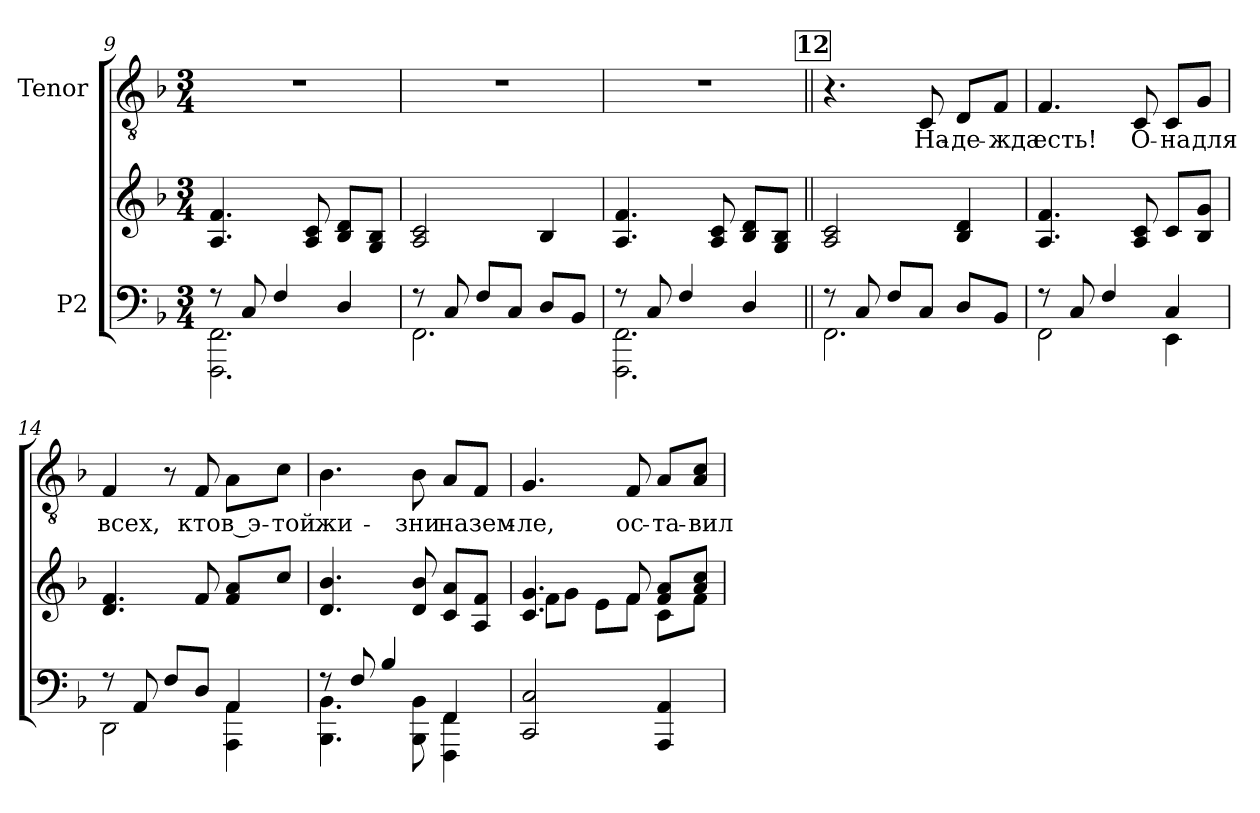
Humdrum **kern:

**kern	**kern	**kern	**text
*part2	*part2	*part1	*part1
*staff3	*staff2	*staff1	*staff1
*I"P2	*	*I"Tenor	*
*clefF4	*clefG2	*clefGv2	*
*	*	*ITrd7c12	*
*k[b-]	*k[b-]	*k[b-]	*
*F:	*F:	*F:	*
*M3/4	*M3/4	*M3/4	*
=9	=9	=9	=9
*^	*	*	*
!	!	!	!LO:N:vis=1	!
8r	2.FFFi\ 2.FFi	4.Ai/ 4.fi	2.r	.
8Ci/	.	.	.	.
4Fi/	.	.	.	.
.	.	8Ai/ 8ci	.	.
4Di/	.	8B-i/ 8diL	.	.
.	.	8Gi/ 8B-iJ	.	.
=10	=10	=10	=10	=10
!	!	!	!LO:N:vis=1	!
8r	2.FFi\	2Ai/ 2ci	2.r	.
8Ci/	.	.	.	.
8Fi/L	.	.	.	.
8Ci/J	.	.	.	.
8Di/L	.	4B-i/	.	.
8BB-i/J	.	.	.	.
!!LO:LB:g=z
=11	=11	=11	=11	=11
!	!	!	!LO:N:vis=1	!
8r	2.FFFi\ 2.FFi	4.Ai/ 4.fi	2.r	.
8Ci/	.	.	.	.
4Fi/	.	.	.	.
.	.	8Ai/ 8ci	.	.
4Di/	.	8B-i/ 8diL	.	.
.	.	8Gi/ 8B-iJ	.	.
!!LO:REH:place=s1:B:color=#000000:enc=box:fs=17.0167:t=12
=12||	=12||	=12||	=12||	=12||
8r	2.FFi\	2Ai/ 2ci	4.r	.
8Ci/	.	.	.	.
8Fi/L	.	.	.	.
!	!	!	!	!LO:LY:b:color=#000000
8Ci/J	.	.	8CCi/	На-
!	!	!	!	!LO:LY:b:color=#000000
8Di/L	.	4B-i/ 4di	8DDi/L	-де-
!	!	!	!	!LO:LY:b:color=#000000
8BB-i/J	.	.	8FFi/J	-жда
=13	=13	=13	=13	=13
!	!	!	!	!LO:LY:b:color=#000000
8r	2FFi\	4.Ai/ 4.fi	4.FFi/	есть!
8Ci/	.	.	.	.
4Fi/	.	.	.	.
!	!	!	!	!LO:LY:b:color=#000000
.	.	8Ai/ 8ci	8CCi/	О-
!	!	!	!	!LO:LY:b:color=#000000
4Ci/	4EEi\	8ci/L	8CCi/L	-на
!	!	!	!	!LO:LY:b:color=#000000
.	.	8B-i/ 8giJ	8GGi/J	для
=14	=14	=14	=14	=14
!	!	!	!	!LO:LY:b:color=#000000
8r	2DDi\	4.di/ 4.fi	4FFi/	всех,
8AAi/	.	.	.	.
8Fi/L	.	.	8r	.
!	!	!	!	!LO:LY:b:color=#000000
8Di/J	.	8fi/	8FFi/	кто
!	!	!	!	!LO:LY:b:color=#000000
4AAi/	4AAAi\ 4AAi	8fi/ 8aiL	8AAi\L	в э-
!	!	!	!	!LO:LY:b:color=#000000
.	.	8cci/J	8Ci\J	-той
=15	=15	=15	=15	=15
!	!	!	!	!LO:LY:b:color=#000000
8r	4.BBB-i\ 4.BB-i	4.di/ 4.b-i	4.BB-i\	жи-
8Fi/	.	.	.	.
4B-i/	.	.	.	.
!	!	!	!	!LO:LY:b:color=#000000
.	8BBB-i\ 8BB-i	8di/ 8b-i	8BB-i\	-зни
!	!	!	!	!LO:LY:b:color=#000000
4FFi/	4FFFi\ 4FFi	8ci/ 8aiL	8AAi/L	на
!	!	!	!	!LO:LY:b:color=#000000
.	.	8Ai/ 8fiJ	8FFi/J	зем-
*v	*v	*	*	*
!!LO:LB:g=z
=16	=16	=16	=16
*	*^	*	*
!	!	!	!	!LO:LY:b:color=#000000
2CCi/ 2Ci	4.ci/ 4.gi	8fi\L	4.GGi/	-ле,
.	.	8gi\J	.	.
.	.	8ei\L	.	.
!	!	!	!	!LO:LY:b:color=#000000
.	8fi/	8fi\J	8FFi/	ос-
!	!	!	!	!LO:LY:b:color=#000000
4AAAi/ 4AAi	8fi/ 8aiL	8ci\L	8AAi/L	-та-
!	!	!	!	!LO:LY:b:color=#000000
.	8ai/ 8cciJ	8fi\J	8AAi/ 8CiJ	-вил
*	*v	*v	*	*
=	=	=	=
*-	*-	*-	*-
